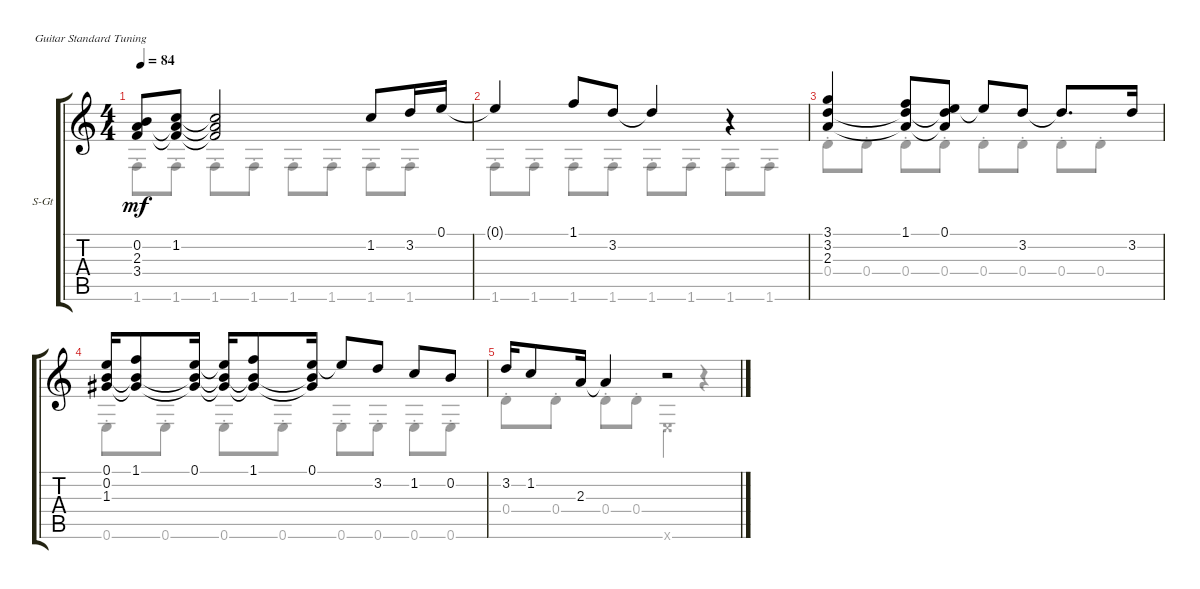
\defaultSystemsLayout 4
\bracketExtendMode groupsimilarinstruments
\firstSystemTrackNameOrientation horizontal
\otherSystemsTrackNameOrientation horizontal
\chordDiagramsInScore
\track ("Steel Guitar" "S-Gt") {instrument acousticguitarsteel}
\staff {score tabs}
\tuning (E4 B3 G3 D3 A2 E2)
\voice
\ts (4 4)
\tempo 84
\clef g2
\ks c
(0.2 2.3 3.4).8{dy mf} (1.2 3.4{t} 2.3{t}).8 (1.2{t} 2.3{t} 3.4{t}).2 1.2.8 3.2.16 0.1.16 |
0.1{t}.4 1.1.8 3.2.8 3.2{t}.4 r.4 |
(3.1 3.2 2.3).4 (1.1 3.2{t} 2.3{t}).8 (0.1 2.3{t} 3.2{t}).8 0.1{t}.8 3.2.8 3.2{t}.8{d} 3.2.16 |
(0.1 0.2 1.3).16 (1.1 1.3{t} 0.2{t}).8 (0.1 0.2{t} 1.3{t}).16 (0.1{t} 0.2{t} 1.3{t}).16 (1.1 0.2{t} 1.3{t}).8 (0.1 0.2{t} 1.3{t}).16 0.1{t}.8 3.2.8 1.2.8 0.2.8 |
3.2.16 1.2.8 2.3.16 2.3{t}.4 r.2
\voice
\clef g2
\ottava regular
\simile none
\ks c
1.6{st}.8{dy mf} 1.6{st}.8 1.6{st}.8 1.6{st}.8 1.6{st}.8 1.6{st}.8 1.6{st}.8 1.6{st}.8 |
1.6{st}.8 1.6{st}.8 1.6{st}.8 1.6{st}.8 1.6{st}.8 1.6{st}.8 1.6{st}.8 1.6{st}.8 |
0.4{st}.8 0.4{st}.8 0.4{st}.8 0.4{st}.8 0.4{st}.8 0.4{st}.8 0.4{st}.8 0.4{st}.8 |
0.6{st}.8 0.6{st}.8 0.6{st}.8 0.6{st}.8 0.6{st}.8 0.6{st}.8 0.6{st}.8 0.6{st}.8 |
0.4{st}.8 0.4{st}.8 0.4{st}.8 0.4{st}.8 0.6{x}.4 r.4
